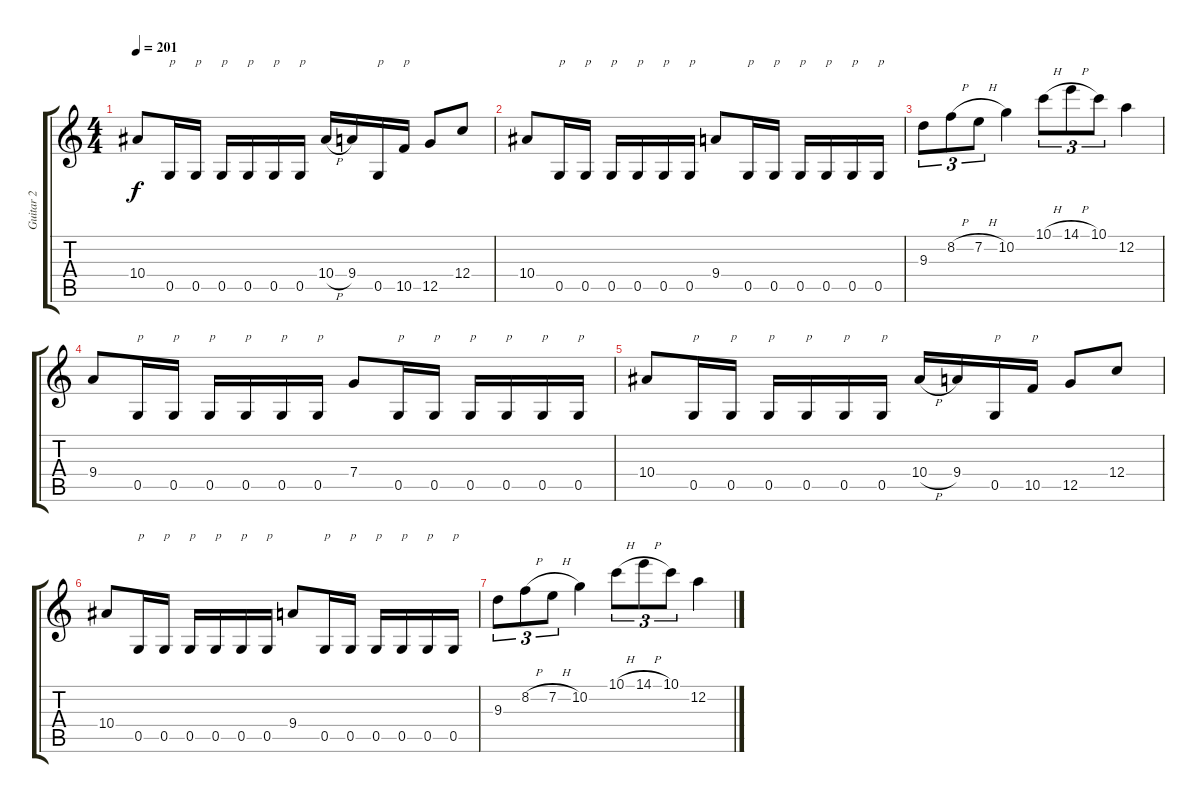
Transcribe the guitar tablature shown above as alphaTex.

\track ("Guitar 2" "Guitar 2") {instrument distortionguitar}
\staff {score tabs}
\tuning (D4 A3 F3 C3 G2 D2) {hide}
\ts (4 4)
\tempo 201
\clef g2
\ks c
10.4.8{dy f} 0.5.16{txt "p"} 0.5.16{txt "p"} 0.5.16{txt "p"} 0.5.16{txt "p"} 0.5.16{txt "p"} 0.5.16{txt "p"} 10.4{h}.16 9.4.16 0.5.16{txt "p"} 10.5.16{txt "p"} 12.5.8 12.4.8 |
10.4.8 0.5.16{txt "p"} 0.5.16{txt "p"} 0.5.16{txt "p"} 0.5.16{txt "p"} 0.5.16{txt "p"} 0.5.16{txt "p"} 9.4.8 0.5.16{txt "p"} 0.5.16{txt "p"} 0.5.16{txt "p"} 0.5.16{txt "p"} 0.5.16{txt "p"} 0.5.16{txt "p"} |
9.3.8{tu (3 2)} 8.2{h}.8{tu (3 2)} 7.2{h}.8{tu (3 2)} 10.2.4 10.1{h}.8{tu (3 2)} 14.1{h}.8{tu (3 2)} 10.1.8{tu (3 2)} 12.2.4 |
9.4.8 0.5.16{txt "p"} 0.5.16{txt "p"} 0.5.16{txt "p"} 0.5.16{txt "p"} 0.5.16{txt "p"} 0.5.16{txt "p"} 7.4.8 0.5.16{txt "p"} 0.5.16{txt "p"} 0.5.16{txt "p"} 0.5.16{txt "p"} 0.5.16{txt "p"} 0.5.16{txt "p"} |
10.4.8 0.5.16{txt "p"} 0.5.16{txt "p"} 0.5.16{txt "p"} 0.5.16{txt "p"} 0.5.16{txt "p"} 0.5.16{txt "p"} 10.4{h}.16 9.4.16 0.5.16{txt "p"} 10.5.16{txt "p"} 12.5.8 12.4.8 |
10.4.8 0.5.16{txt "p"} 0.5.16{txt "p"} 0.5.16{txt "p"} 0.5.16{txt "p"} 0.5.16{txt "p"} 0.5.16{txt "p"} 9.4.8 0.5.16{txt "p"} 0.5.16{txt "p"} 0.5.16{txt "p"} 0.5.16{txt "p"} 0.5.16{txt "p"} 0.5.16{txt "p"} |
9.3.8{tu (3 2)} 8.2{h}.8{tu (3 2)} 7.2{h}.8{tu (3 2)} 10.2.4 10.1{h}.8{tu (3 2)} 14.1{h}.8{tu (3 2)} 10.1.8{tu (3 2)} 12.2.4
